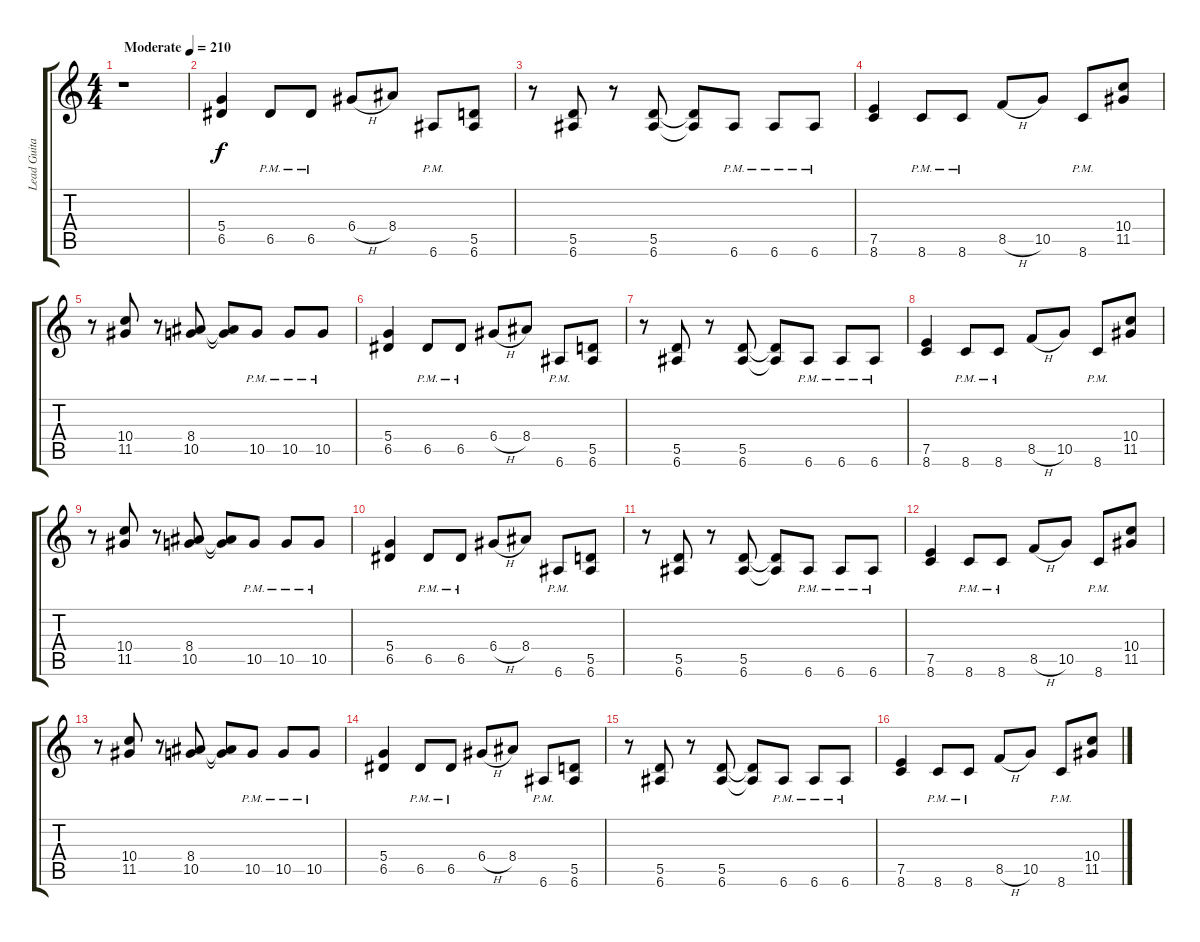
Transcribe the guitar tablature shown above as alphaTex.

\track ("Lead Guitar  " "Lead Guita") {instrument overdrivenguitar}
\staff {score tabs}
\tuning (E4 B3 G3 D3 A2 E2) {hide}
\ts (4 4)
\tempo (210 "Moderate")
\clef g2
\ks c
r.1{dy f instrument overdrivenguitar} |
(5.4 6.5).4 6.5{pm}.8 6.5{pm}.8 6.4{h}.8 8.4.8 6.6{pm}.8 (5.5 6.6).8 |
r.8 (5.5 6.6).8 r.8 (5.5 6.6).8 (5.5{t} 6.6{t}).8 6.6{pm}.8 6.6{pm}.8 6.6{pm}.8 |
(7.5 8.6).4 8.6{pm}.8 8.6{pm}.8 8.5{h}.8 10.5.8 8.6{pm}.8 (10.4 11.5).8 |
r.8 (10.4 11.5).8 r.8 (8.4 10.5).8 (8.4{t} 10.5{t}).8 10.5{pm}.8 10.5{pm}.8 10.5{pm}.8 |
(5.4 6.5).4 6.5{pm}.8 6.5{pm}.8 6.4{h}.8 8.4.8 6.6{pm}.8 (5.5 6.6).8 |
r.8 (5.5 6.6).8 r.8 (5.5 6.6).8 (5.5{t} 6.6{t}).8 6.6{pm}.8 6.6{pm}.8 6.6{pm}.8 |
(7.5 8.6).4 8.6{pm}.8 8.6{pm}.8 8.5{h}.8 10.5.8 8.6{pm}.8 (10.4 11.5).8 |
r.8 (10.4 11.5).8 r.8 (8.4 10.5).8 (8.4{t} 10.5{t}).8 10.5{pm}.8 10.5{pm}.8 10.5{pm}.8 |
(5.4 6.5).4 6.5{pm}.8 6.5{pm}.8 6.4{h}.8 8.4.8 6.6{pm}.8 (5.5 6.6).8 |
r.8 (5.5 6.6).8 r.8 (5.5 6.6).8 (5.5{t} 6.6{t}).8 6.6{pm}.8 6.6{pm}.8 6.6{pm}.8 |
(7.5 8.6).4 8.6{pm}.8 8.6{pm}.8 8.5{h}.8 10.5.8 8.6{pm}.8 (10.4 11.5).8 |
r.8 (10.4 11.5).8 r.8 (8.4 10.5).8 (8.4{t} 10.5{t}).8 10.5{pm}.8 10.5{pm}.8 10.5{pm}.8 |
(5.4 6.5).4 6.5{pm}.8 6.5{pm}.8 6.4{h}.8 8.4.8 6.6{pm}.8 (5.5 6.6).8 |
r.8 (5.5 6.6).8 r.8 (5.5 6.6).8 (5.5{t} 6.6{t}).8 6.6{pm}.8 6.6{pm}.8 6.6{pm}.8 |
(7.5 8.6).4 8.6{pm}.8 8.6{pm}.8 8.5{h}.8 10.5.8 8.6{pm}.8 (10.4 11.5).8
